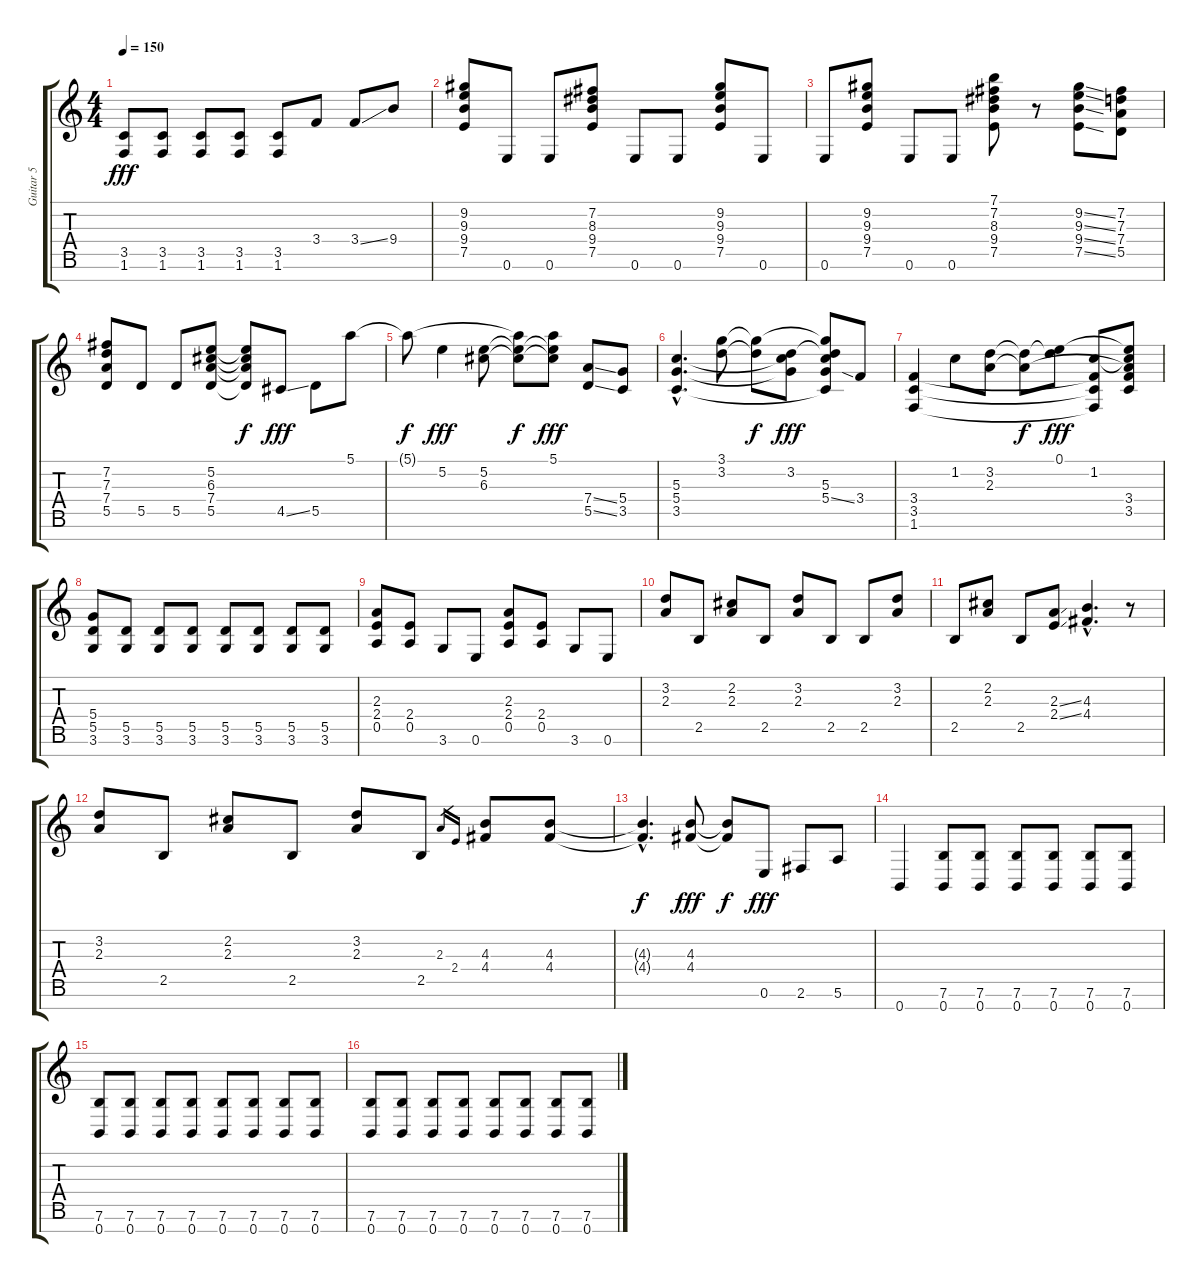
\track ("Guitar 5" "Guitar 5") {instrument distortionguitar}
\staff {score tabs}
\tuning (E4 B3 G3 D3 A2 E2 B1) {hide}
\ts (4 4)
\tempo 150
\clef g2
\ks c
(3.5 1.6).8{dy fff} (3.5 1.6).8 (3.5 1.6).8 (3.5 1.6).8 (3.5 1.6).8 3.4.8 3.4{ss}.8 9.4.8 |
(9.2 9.3 9.4 7.5).8 0.6.8 0.6.8 (7.2 8.3 9.4 7.5).8 0.6.8 0.6.8 (9.2 9.3 9.4 7.5).8 0.6.8 |
0.6.8 (9.2 9.3 9.4 7.5).8 0.6.8 0.6.8 (7.1 7.2 8.3 9.4 7.5).8 r.8 (9.2{ss} 9.3{ss} 9.4{ss} 7.5{ss}).8 (7.2 7.3 7.4 5.5).8 |
(7.2 7.3 7.4 5.5).8 5.5.8 5.5.8 (5.2 6.3 7.4 5.5).8 (5.2{t} 6.3{t} 7.4{t} 5.5{t}).8{dy f} 4.5{ss}.8{dy fff} 5.5.8 5.1.8 |
5.1{t}.8{dy f} 5.2.4{dy fff} (5.2 6.3).8 (5.1{t} 5.2{t} 6.3{t}).8{dy f} (5.1 5.2{t} 6.3{t}).8{dy fff} (7.4{ss} 5.5{ss}).8 (5.4 3.5).8 |
(5.3{hac} 5.4{hac} 3.5{hac}).4{d} (3.1 3.2).8 (3.1{t} 3.2{t}).8{dy f} (3.2 5.3{t} 5.4{t}).8{dy fff} (3.1{t} 3.2{t} 5.3 5.4{ss} 3.5{t}).8 3.4.8 |
(3.4 3.5 1.6).4 1.2.8 (3.2 2.3).8 (3.2{t} 2.3{t}).8{dy f} (0.1 3.2{t}).8{dy fff} (1.2 3.4{t} 3.5{t} 1.6{t}).8 (0.1{t} 1.2{t} 2.3{t} 3.4 3.5).8 |
(5.4 5.5 3.6).8 (5.5 3.6).8 (5.5 3.6).8 (5.5 3.6).8 (5.5 3.6).8 (5.5 3.6).8 (5.5 3.6).8 (5.5 3.6).8 |
(2.3 2.4 0.5).8 (2.4 0.5).8 3.6.8 0.6.8 (2.3 2.4 0.5).8 (2.4 0.5).8 3.6.8 0.6.8 |
(3.2 2.3).8 2.5.8 (2.2 2.3).8 2.5.8 (3.2 2.3).8 2.5.8 2.5.8 (3.2 2.3).8 |
2.5.8 (2.2 2.3).8 2.5.8 (2.3{ss} 2.4{ss}).8 (4.3{hac} 4.4{hac}).4{d} r.8 |
(3.2 2.3).8 2.5.8 (2.2 2.3).8 2.5.8 (3.2 2.3).8 2.5.8 2.3.16{gr} 2.4.16{gr} (4.3 4.4).8 (4.3 4.4).8 |
(4.3{hac t} 4.4{hac t}).4{d dy f} (4.3 4.4).8{dy fff} (4.3{t} 4.4{t}).8{dy f} 0.6.8{dy fff} 2.6.8 5.6.8 |
0.7.4 (7.6 0.7).8 (7.6 0.7).8 (7.6 0.7).8 (7.6 0.7).8 (7.6 0.7).8 (7.6 0.7).8 |
(7.6 0.7).8 (7.6 0.7).8 (7.6 0.7).8 (7.6 0.7).8 (7.6 0.7).8 (7.6 0.7).8 (7.6 0.7).8 (7.6 0.7).8 |
(7.6 0.7).8 (7.6 0.7).8 (7.6 0.7).8 (7.6 0.7).8 (7.6 0.7).8 (7.6 0.7).8 (7.6 0.7).8 (7.6 0.7).8
